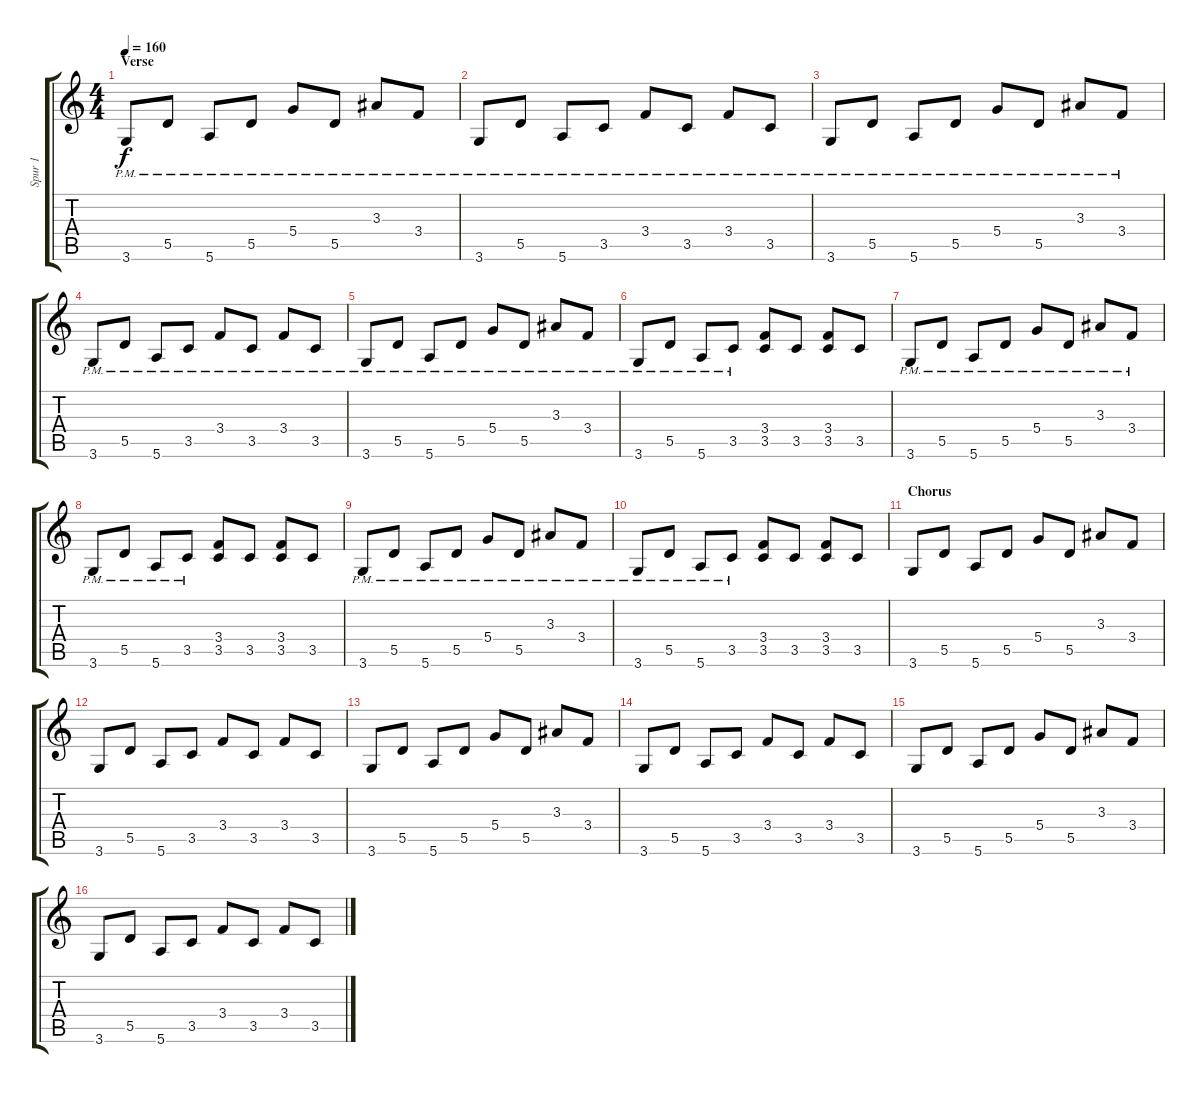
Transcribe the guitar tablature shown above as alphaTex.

\track ("Spur 1" "Spur 1") {instrument overdrivenguitar}
\staff {score tabs}
\tuning (E4 B3 G3 D3 A2 E2) {hide}
\ts (4 4)
\section ("" "Verse")
\tempo 160
\clef g2
\ks c
3.6{pm}.8{dy f} 5.5{pm}.8 5.6{pm}.8 5.5{pm}.8 5.4{pm}.8 5.5{pm}.8 3.3{pm}.8 3.4{pm}.8 |
3.6{pm}.8 5.5{pm}.8 5.6{pm}.8 3.5{pm}.8 3.4{pm}.8 3.5{pm}.8 3.4{pm}.8 3.5{pm}.8 |
3.6{pm}.8 5.5{pm}.8 5.6{pm}.8 5.5{pm}.8 5.4{pm}.8 5.5{pm}.8 3.3{pm}.8 3.4{pm}.8 |
3.6{pm}.8 5.5{pm}.8 5.6{pm}.8 3.5{pm}.8 3.4{pm}.8 3.5{pm}.8 3.4{pm}.8 3.5{pm}.8 |
3.6{pm}.8 5.5{pm}.8 5.6{pm}.8 5.5{pm}.8 5.4{pm}.8 5.5{pm}.8 3.3{pm}.8 3.4{pm}.8 |
3.6{pm}.8 5.5{pm}.8 5.6{pm}.8 3.5{pm}.8 (3.4 3.5).8 3.5.8 (3.4 3.5).8 3.5.8 |
3.6{pm}.8 5.5{pm}.8 5.6{pm}.8 5.5{pm}.8 5.4{pm}.8 5.5{pm}.8 3.3{pm}.8 3.4{pm}.8 |
3.6{pm}.8 5.5{pm}.8 5.6{pm}.8 3.5{pm}.8 (3.4 3.5).8 3.5.8 (3.4 3.5).8 3.5.8 |
3.6{pm}.8 5.5{pm}.8 5.6{pm}.8 5.5{pm}.8 5.4{pm}.8 5.5{pm}.8 3.3{pm}.8 3.4{pm}.8 |
3.6{pm}.8 5.5{pm}.8 5.6{pm}.8 3.5{pm}.8 (3.4 3.5).8 3.5.8 (3.4 3.5).8 3.5.8 |
\section ("" "Chorus")
3.6.8 5.5.8 5.6.8 5.5.8 5.4.8 5.5.8 3.3.8 3.4.8 |
3.6.8 5.5.8 5.6.8 3.5.8 3.4.8 3.5.8 3.4.8 3.5.8 |
3.6.8 5.5.8 5.6.8 5.5.8 5.4.8 5.5.8 3.3.8 3.4.8 |
3.6.8 5.5.8 5.6.8 3.5.8 3.4.8 3.5.8 3.4.8 3.5.8 |
3.6.8 5.5.8 5.6.8 5.5.8 5.4.8 5.5.8 3.3.8 3.4.8 |
3.6.8 5.5.8 5.6.8 3.5.8 3.4.8 3.5.8 3.4.8 3.5.8
